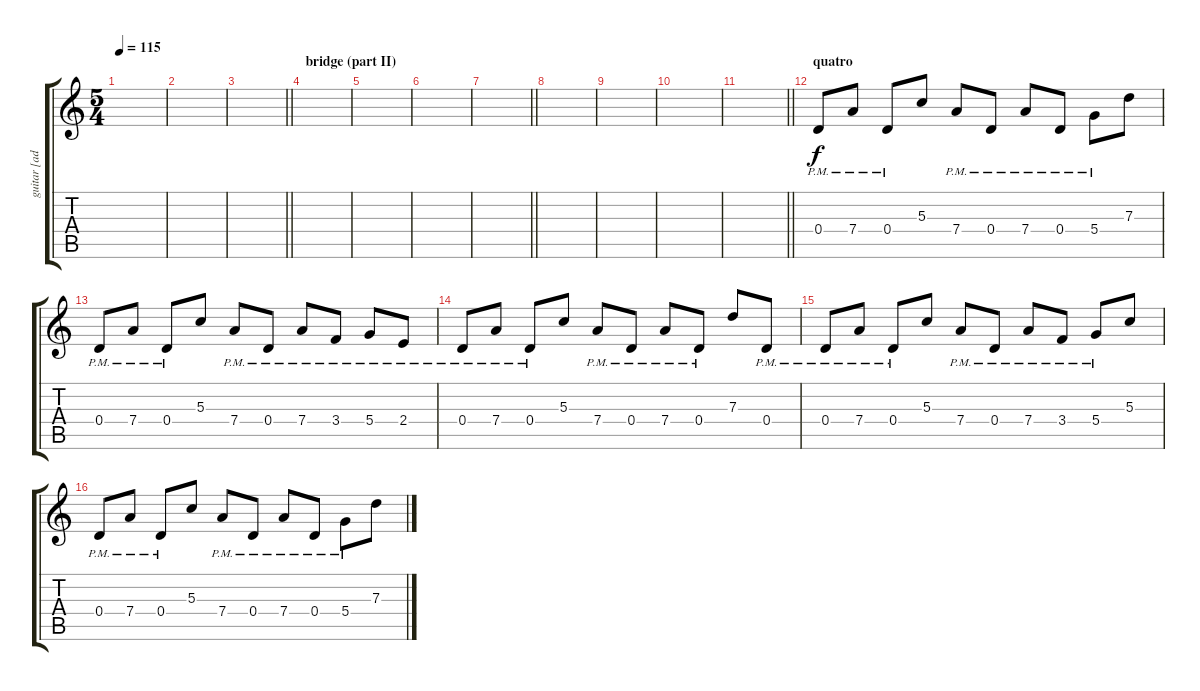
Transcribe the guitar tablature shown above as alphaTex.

\track ("guitar [adam jones]" "guitar [ad") {instrument distortionguitar}
\staff {score tabs}
\tuning (E4 B3 G3 D3 A2 D2) {hide}
\ts (5 4)
\tempo 115
\clef g2
\ks c
|
|
\barLineRight lightlight
|
\section ("" "bridge (part II)")
|
|
|
\barLineRight lightlight
|
|
|
|
\barLineRight lightlight
|
\section ("" "quatro")
0.4{pm}.8{volume 16 instrument electricguitarclean} 7.4{pm}.8 0.4{pm}.8 5.3.8 7.4{pm}.8 0.4{pm}.8 7.4{pm}.8 0.4{pm}.8 5.4{pm}.8 7.3.8 |
0.4{pm}.8 7.4{pm}.8 0.4{pm}.8 5.3.8 7.4{pm}.8 0.4{pm}.8 7.4{pm}.8 3.4{pm}.8 5.4{pm}.8 2.4{pm}.8 |
0.4{pm}.8 7.4{pm}.8 0.4{pm}.8 5.3.8 7.4{pm}.8 0.4{pm}.8 7.4{pm}.8 0.4{pm}.8 7.3.8 0.4{pm}.8 |
0.4{pm}.8 7.4{pm}.8 0.4{pm}.8 5.3.8 7.4{pm}.8 0.4{pm}.8 7.4{pm}.8 3.4{pm}.8 5.4{pm}.8 5.3.8 |
0.4{pm}.8 7.4{pm}.8 0.4{pm}.8 5.3.8 7.4{pm}.8 0.4{pm}.8 7.4{pm}.8 0.4{pm}.8 5.4{pm}.8 7.3.8
